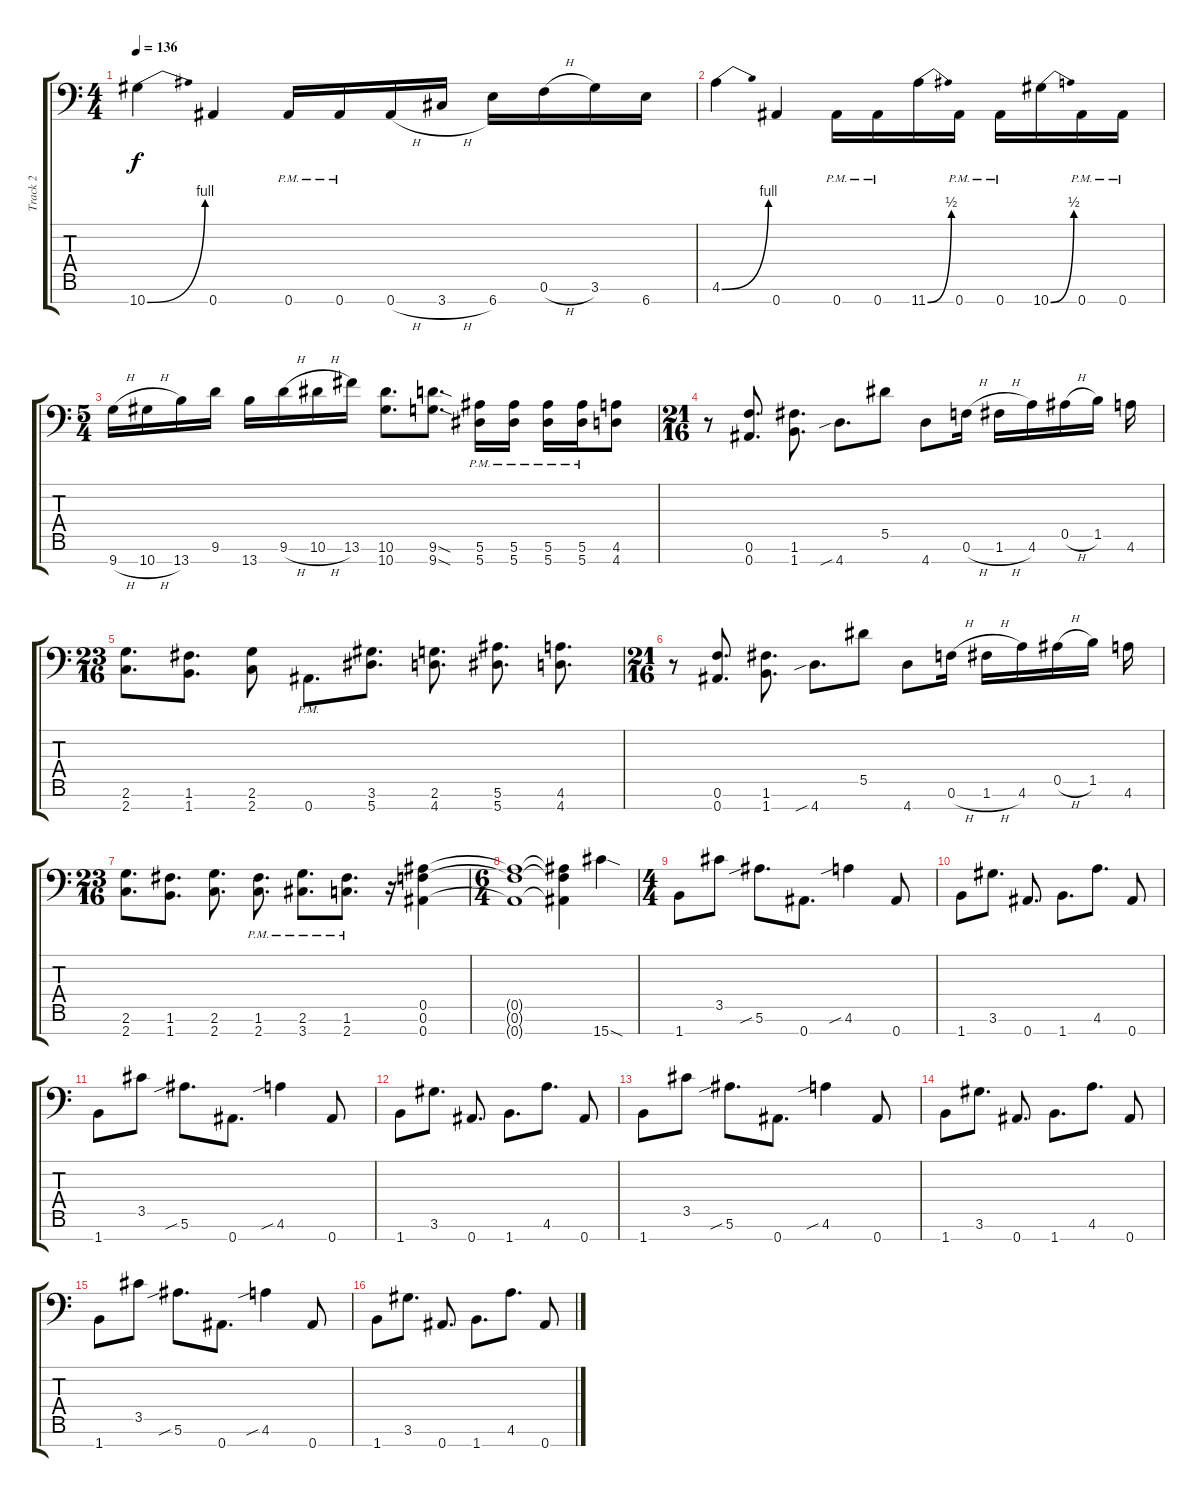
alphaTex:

\track ("Track 2" "Track 2") {instrument overdrivenguitar}
\staff {score tabs}
\tuning (F4 C4 Ab3 Eb3 Bb2 F2 Bb1) {hide}
\ts (4 4)
\tempo 136
\clef f4
\ks c
10.7{be (bend 0 0 60 4)}.4{dy f} 0.7.4 0.7{pm}.16 0.7{pm}.16 0.7{h}.16 3.7{h}.16 6.7.16 0.6{h}.16 3.6.16 6.7.16 |
4.6{be (bend 0 0 60 4)}.4 0.7.4 0.7{pm}.16 0.7{pm}.16 11.7{be (bend 0 0 60 2)}.16 0.7{pm}.16 0.7{pm}.16 10.7{be (bend 0 0 60 2)}.16 0.7{pm}.16 0.7{pm}.16 |
\ts (5 4)
9.7{h}.16 10.7{h}.16 13.7.16 9.6.16 13.7.16 9.6{h}.16 10.6{h}.16 13.6.16 (10.6 10.7).8{d} (9.6{sod} 9.7{sod}).8{d} (5.6{pm} 5.7{pm}).16 (5.6{pm} 5.7{pm}).16 (5.6{pm} 5.7{pm}).16 (5.6{pm} 5.7{pm}).16 (4.6 4.7).8 |
\ts (21 16)
r.8 (0.6 0.7).8{d} (1.6 1.7).8{d} 4.7{sib}.8{d} 5.5.8 4.7.8 0.6{h}.16 1.6{h}.16 4.6.16 0.5{h}.16 1.5.16 4.6.16 |
\ts (23 16)
(2.6 2.7).8{d} (1.6 1.7).8{d} (2.6 2.7).8 0.7{pm}.8{d} (3.6 5.7).8{d} (2.6 4.7).8{d} (5.6 5.7).8{d} (4.6 4.7).8{d} |
\ts (21 16)
r.8 (0.6 0.7).8{d} (1.6 1.7).8{d} 4.7{sib}.8{d} 5.5.8 4.7.8 0.6{h}.16 1.6{h}.16 4.6.16 0.5{h}.16 1.5.16 4.6.16 |
\ts (23 16)
(2.6 2.7).8{d} (1.6 1.7).8{d} (2.6 2.7).8{d} (1.6{pm} 2.7{pm}).8{d} (2.6{pm} 3.7{pm}).8{d} (1.6{pm} 2.7{pm}).8{d} r.16 (0.5 0.6 0.7).4 |
\ts (6 4)
(0.5{t} 0.6{t} 0.7{t}).1 (0.5{t} 0.6{t} 0.7{t}).4 15.7{sod}.4 |
\ts (4 4)
1.7.8 3.5.8 5.6{sib}.8{d} 0.7.8{d} 4.6{sib}.4 0.7.8 |
1.7.8 3.6.8{d} 0.7.8{d} 1.7.8{d} 4.6.8{d} 0.7.8 |
1.7.8 3.5.8 5.6{sib}.8{d} 0.7.8{d} 4.6{sib}.4 0.7.8 |
1.7.8 3.6.8{d} 0.7.8{d} 1.7.8{d} 4.6.8{d} 0.7.8 |
1.7.8 3.5.8 5.6{sib}.8{d} 0.7.8{d} 4.6{sib}.4 0.7.8 |
1.7.8 3.6.8{d} 0.7.8{d} 1.7.8{d} 4.6.8{d} 0.7.8 |
1.7.8 3.5.8 5.6{sib}.8{d} 0.7.8{d} 4.6{sib}.4 0.7.8 |
1.7.8 3.6.8{d} 0.7.8{d} 1.7.8{d} 4.6.8{d} 0.7.8
